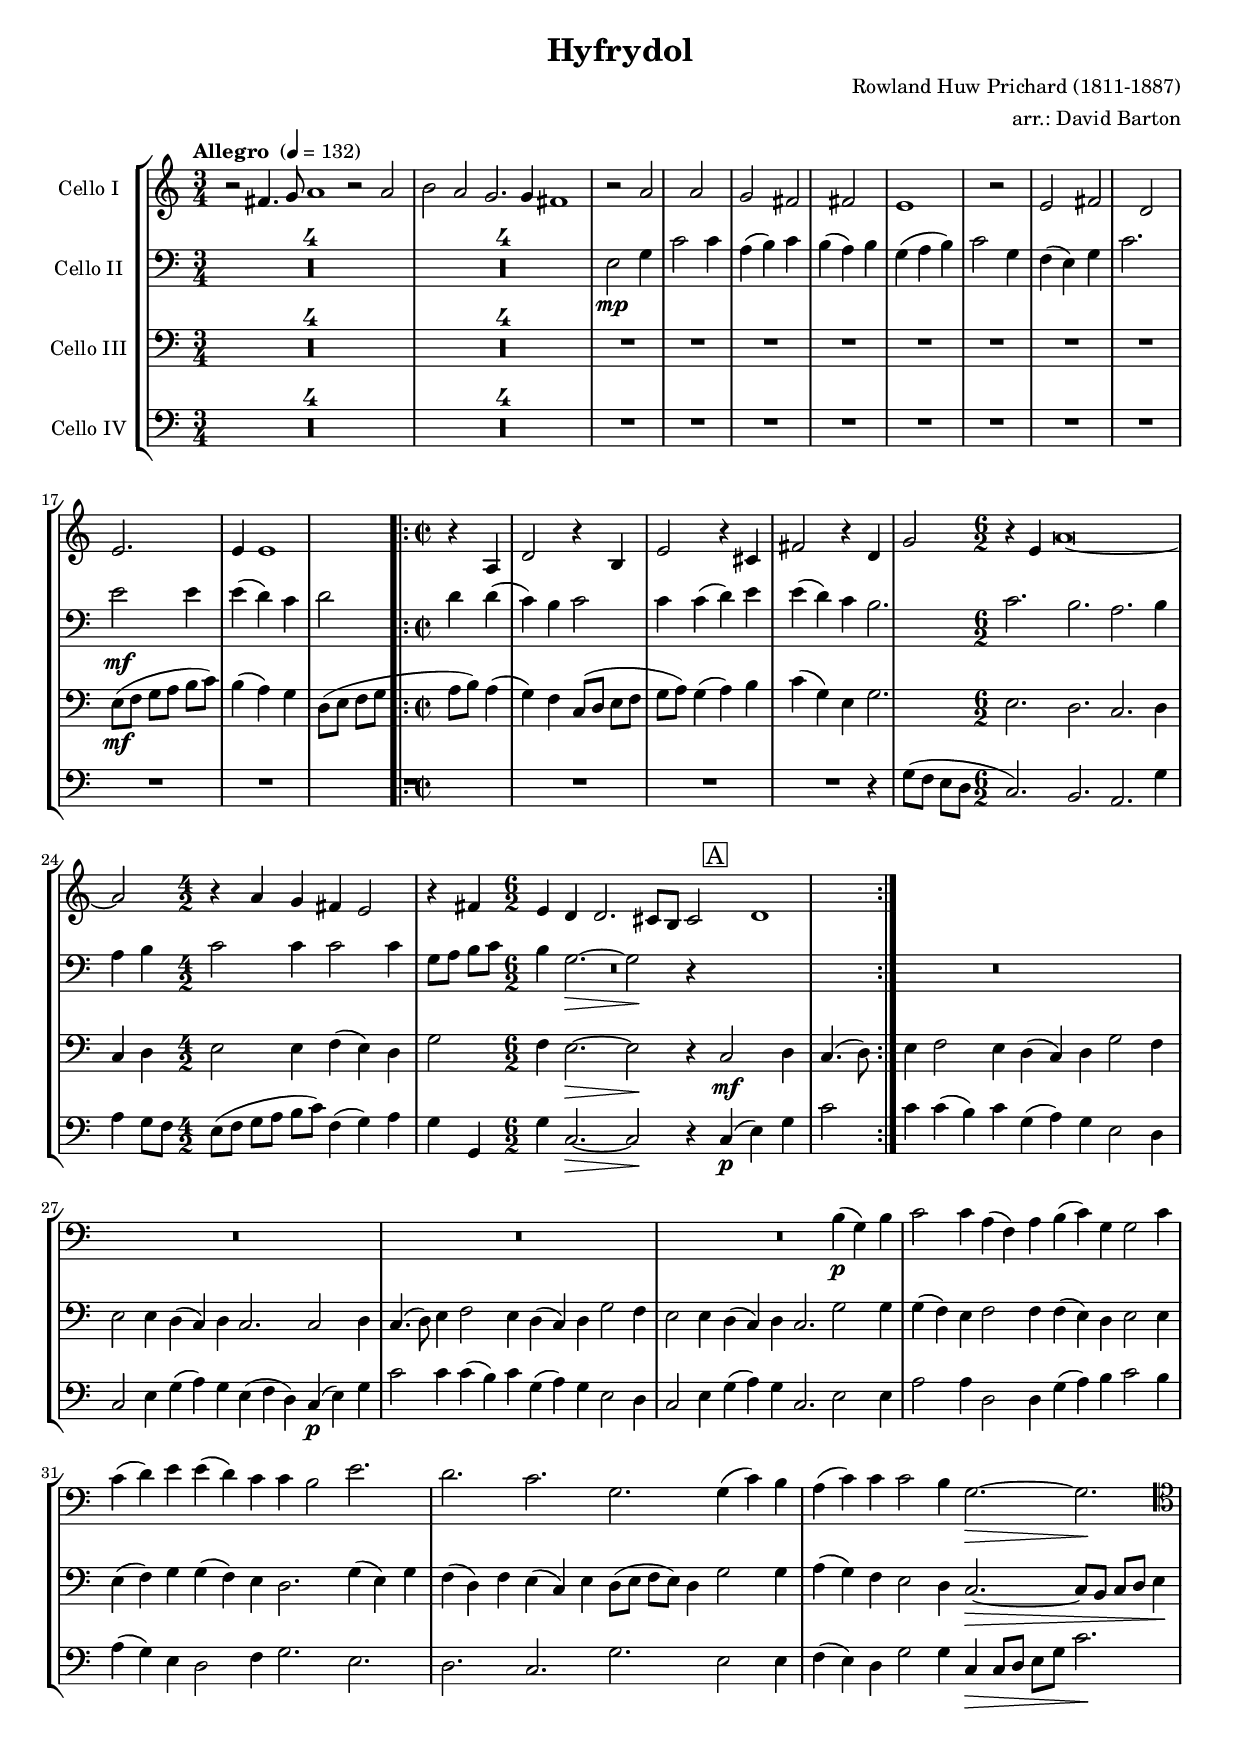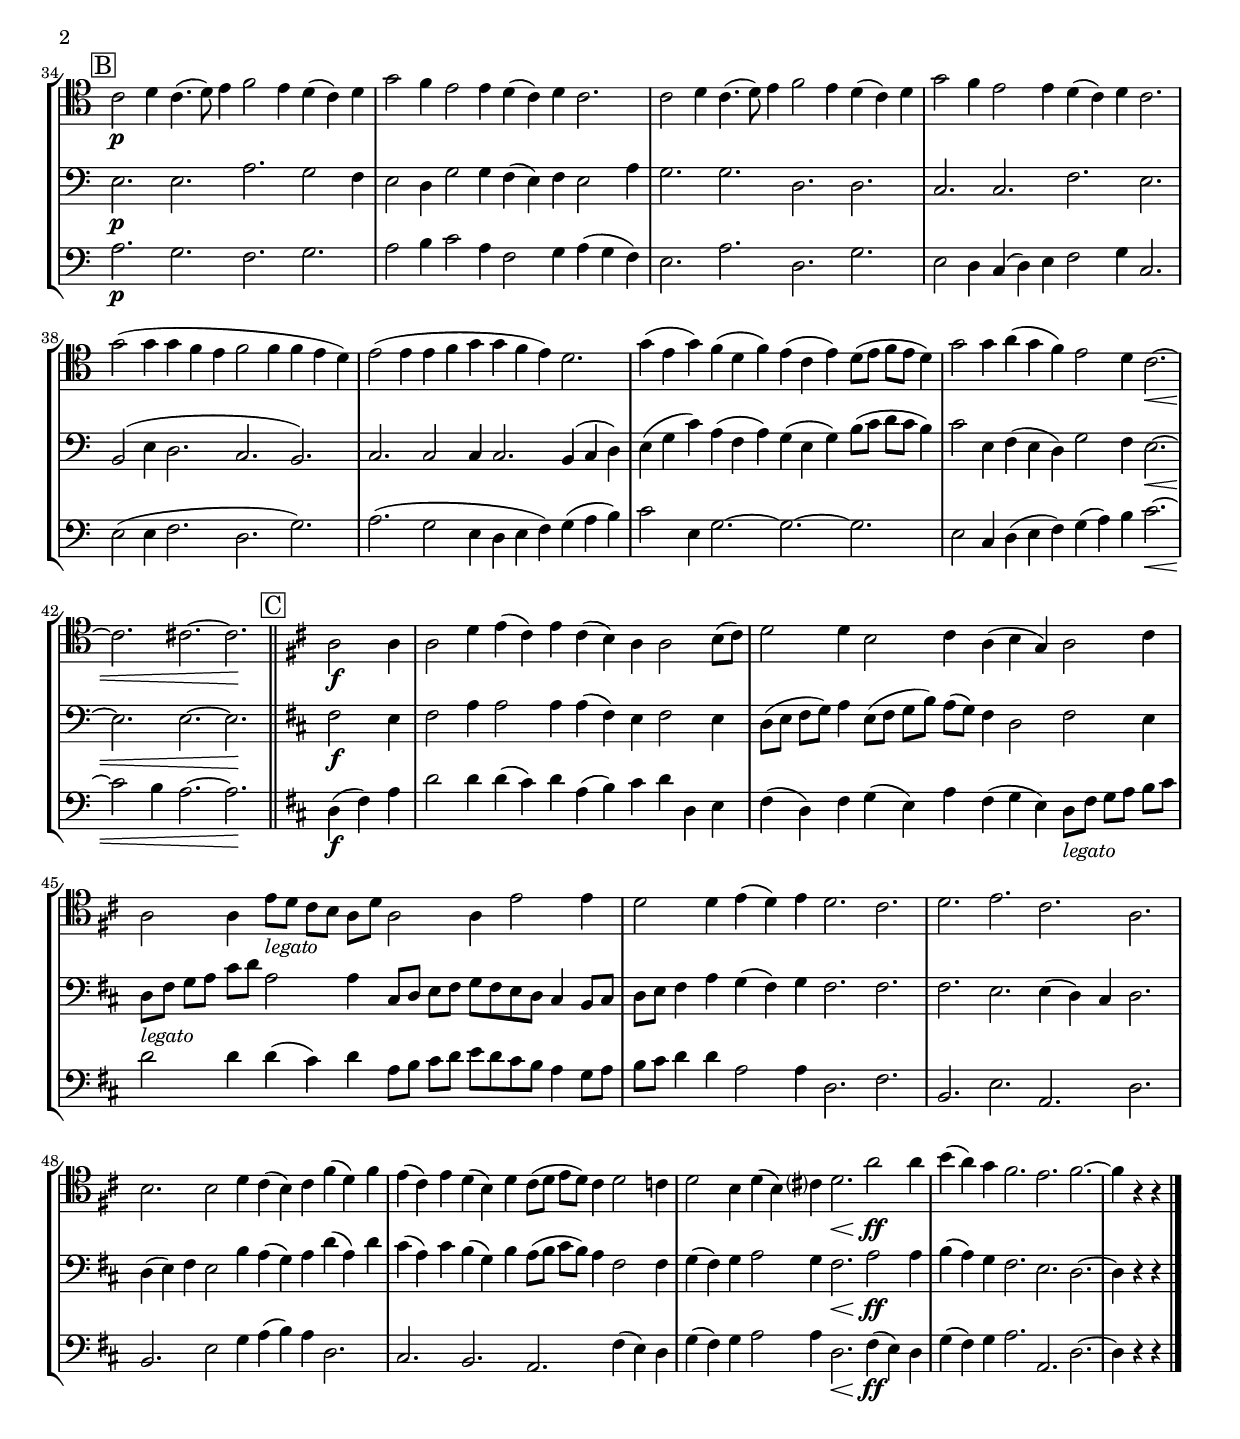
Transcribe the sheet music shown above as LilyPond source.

\version "2.14.2"
\include "deutsch.ly"

#(set-global-staff-size 17.5)

\header {
  title = "Hyfrydol"
  composer = "Rowland Huw Prichard (1811-1887)"
  arranger = "arr.: David Barton"
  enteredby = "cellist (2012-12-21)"
}

voiceconsts = {
 \key f \major
 \time 3/4
 \clef "bass"
% \numericTimeSignature
 \compressFullBarRests
 \tempo "Allegro " 4=132
}

%minstr = "harpsichord"
mihi = "clarinet"
%minstr = "accordion"
milo = "bassoon"

lega = \markup \italic "legato"

\include "v1.ily"
vb = \relative c' {
  \voiceconsts

  R2.*8
  a2\mp c4
  f2 f4
  d( e) f
  e( d) e
  c( d e)
  f2 c4
  b( a) c
  f2.

  a2\mf a4
  a( g) f
  g2 g4
  g( f) e
  f2 f4
  f( g) a
  a( g) f
  e2.
  f

  e
  d
  e4 d e
  f2 f4
  f2 f4
  c8 d e[ f] e4
  c2.~\>
  c2\! r4 \mark \markup \box "A"

  R2.*16
  e4(\p c) e
  f2 f4
  d( b) d
  e( f) c
  c2 f4
  f( g) a
  a( g) f
  f e2
  a2.

  g
  f
  c
  c4( f) e
  d( f) f
  f2 e4
  c2.~\>
  c\! \mark \markup \box "B" \clef "tenor"
  f2\p g4
  f4.( g8) a4

  b2 a4
  g( f) g
  c2 b4
  a2 a4
  g( f) g
  f2.
  f2 g4
  f4.( g8) a4
  b2 a4

  g( f) g
  c2 b4
  a2 a4
  g( f) g
  f2.
  c'2( c4
  c b a
  b2 b4
  b a g)

  a2( a4
  a b c
  c b a)
  g2.
  c4( a c)
  b( g b)
  a( f a)
  g8( a b[ a] g4)

  c2 c4
  d( c b)
  a2 g4
  f2.~\<
  f
  fis~
  fis\! \bar "||" \mark \markup \box "C" \key g \major
  d2\f d4
  d2 g4

  a( fis) a
  fis( e) d
  d2 e8( fis)
  g2 g4
  e2 fis4
  d( e c)
  d2 fis4
  d2 d4

  a'8_\lega g fis[ e] d g
  d2 d4
  a'2 a4
  g2 g4
  a( g) a
  g2.
  fis
  g
  a
  fis

  d
  e
  e2 g4
  fis( e) fis
  h( g) h
  a( fis) a
  g( e) g
  fis8( g a[ g]) fis4
  g2 f4

  g2 e4
  g( e) fis?
  g2.\<
  d'2\!\ff d4
  e( d) c
  h2.
  a
  h~
  h4 r r \bar "|."
}

vc = \relative c' {
  \voiceconsts

  R2.*16
  a8(\mf b c[ d] e f)
  e4( d) c
  g8( a b[ c] d e)
  d4( c) b
  f8( g a[ b] c d)
  c4( d) e

  f( c) a
  c2.
  a
  g
  f
  g4 f g
  a2 a4
  b( a) g
  c2 b4
  a2.~\>

  a2\! r4 \mark \markup \box "A"
  f2\mf g4
  f4.( g8) a4
  b2 a4
  g( f) g
  c2 b4
  a2 a4
  g( f) g
  f2.

  f2 g4
  f4.( g8) a4
  b2 a4
  g( f) g
  c2 b4
  a2 a4
  g( f) g
  f2.
  c'2 c4

  c( b) a
  b2 b4
  b( a) g
  a2 a4
  a( b) c
  c( b) a
  g2.
  c4( a) c
  b( g) b

  a( f) a
  g8( a b[ a]) g4
  c2 c4
  d( c) b
  a2 g4
  f2.~\>
  f8 e f[ g] a4\! \mark \markup \box "B"
  a2.\p
  a

  d
  c2 b4
  a2 g4
  c2 c4
  b( a) b
  a2 d4
  c2.
  c
  g
  g

  f
  f
  b
  a
  e2( a4
  g2.
  f
  e)
  f
  f2 f4
  f2.

  e4( f g)
  a( c f)
  d( b d)
  c( a c)
  e8( f g[ f] e4)
  f2 a,4
  b( a g)
  c2 b4

  a2.~\<
  a
  a~
  a\! \bar "||" \mark \markup \box "C" \key g \major
  h2\f a4
  h2 d4
  d2 d4
  d( h) a
  h2 a4

  g8( a h[ c]) d4
  a8( h c[ e]) d( c)
  h4 g2
  h a4
  g8_\lega h c[ d] fis g
  d2 d4
  fis,8 g a[ h] c h

  a g fis4 e8 fis
  g a h4 d
  c( h) c
  h2.
  h
  h
  a
  a4( g) fis
  g2.

  g4( a) h
  a2 e'4
  d( c) d
  g( d) g
  fis( d) fis
  e( c) e
  d8( e fis[ e]) d4
  h2 h4

  c( h) c
  d2 c4
  h2.\<
  d2\!\ff d4
  e( d) c
  h2.
  a
  g~
  g4 r r \bar "|."
}

vd = \relative c' {
  \voiceconsts

  R2.*23
  r4 c8( b a[ g]
  f2.)
  e
  d
  c'4 d c8 b
  a( b c[ d] e f)
  b,4( c) d

  c c, c'
  f,2.~\>
  f2\! r4 \mark \markup \box "A"
  f(\p a) c
  f2 f4
  f( e) f
  c( d) c
  a2 g4
  f2 a4

  c( d) c
  a( b g)
  f(\p a) c
  f2 f4
  f( e) f
  c( d) c
  a2 g4
  f2 a4

  c( d) c
  f,2.
  a2 a4
  d2 d4
  g,2 g4
  c( d) e
  f2 e4
  d( c) a
  g2 b4

  c2.
  a
  g
  f
  c'
  a2 a4
  b( a) g
  c2 c4
  f,\> f8 g a[ c]
  f2.\! \mark \markup \box "B"

  d\p
  c
  b
  c
  d2 e4
  f2 d4
  b2 c4
  d( c b)
  a2.
  d
  g,

  c
  a2 g4
  f( g) a
  b2 c4
  f,2.
  a2( a4
  b2.
  g
  c)
  d(

  c2 a4
  g a b)
  c( d e)
  f2 a,4
  c2.~
  c~
  c
  a2 f4
  g( a b)
  c( d) e
  f2.~\<
  f2 e4
  d2.~
  d\! \bar "||" \mark \markup \box "C" \key g \major
  g,4(\f h) d
  g2 g4
  g( fis) g
  d( e) fis

  g g, a
  h( g) h
  c( a) d
  h( c a)
  g8_\lega h c[ d] e fis
  g2 g4
  g( fis) g

  d8 e fis[ g] a g
  fis e d4 c8 d
  e fis g4 g
  d2 d4
  g,2.
  h
  e,
  a
  d,

  g
  e
  a2 c4
  d( e) d
  g,2.
  fis
  e
  d
  h'4( a) g

  c( h) c
  d2 d4
  g,2.\<
  h4(\!\ff a) g
  c( h) c
  d2.
  d,
  g~
  g4 r r \bar "|."
}


music = \new StaffGroup <<
      \new Staff {
	\set Staff.midiInstrument = \mihi
	\set Staff.instrumentName = #"Cello I"
	\transpose f c { \va }
      }

      \new Staff {
	\set Staff.midiInstrument = \milo
	\set Staff.instrumentName = #"Cello II"
	\transpose f c { \vb }
      }

      \new Staff {
	\set Staff.midiInstrument = \milo
	\set Staff.instrumentName = #"Cello III"
	\transpose f c { \vc }
      }

      \new Staff {
	\set Staff.midiInstrument = \milo
	\set Staff.instrumentName = #"Cello IV"
	\transpose f c { \vd }
      }
>>

\book {
  \score {
    \music
    \layout {}
  }

  \score {
    \unfoldRepeats \music

    \midi {
      \context {
        \Score
      }
    }
  }
}
